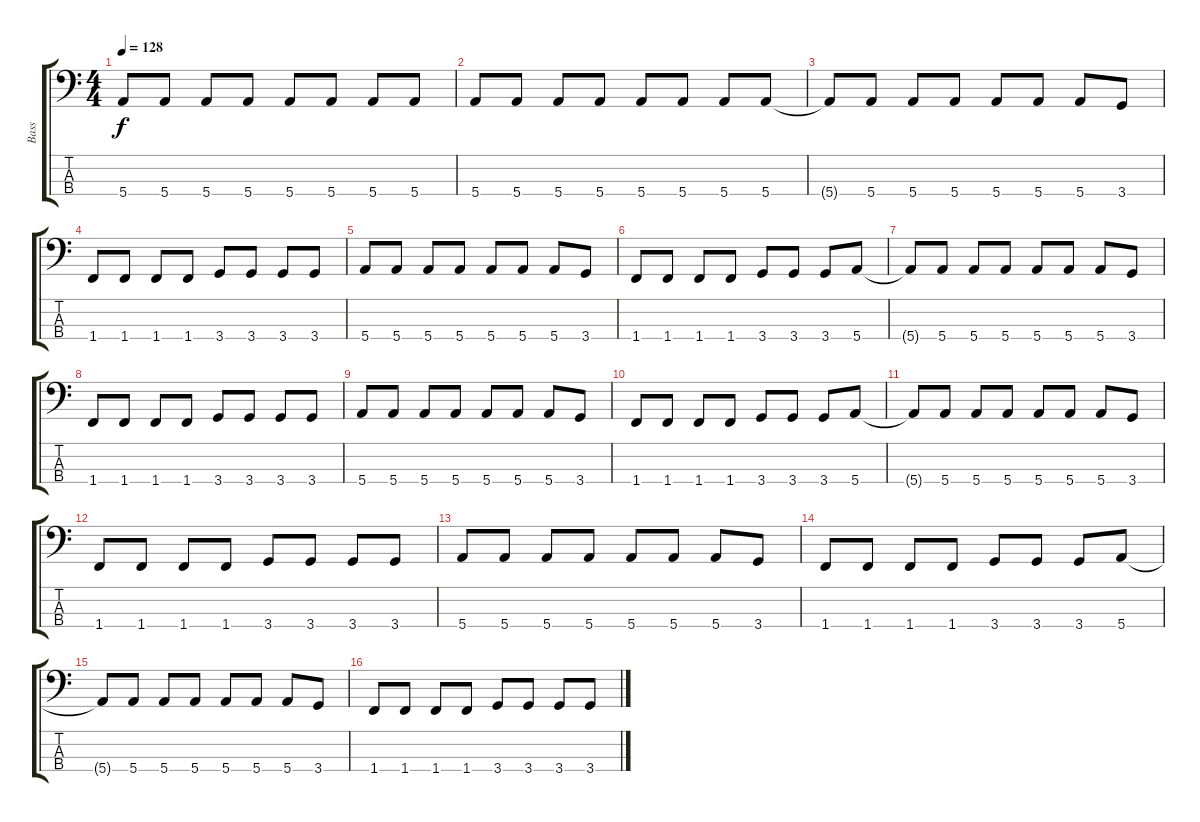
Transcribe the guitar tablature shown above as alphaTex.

\track ("Bass" "Bass") {instrument slapbass1}
\staff {score tabs}
\tuning (G2 D2 A1 E1) {hide}
\ts (4 4)
\tempo 128
\clef f4
\ks c
5.4{t}.8{dy f} 5.4.8 5.4.8 5.4.8 5.4.8 5.4.8 5.4.8 5.4.8 |
5.4.8 5.4.8 5.4.8 5.4.8 5.4.8 5.4.8 5.4.8 5.4.8 |
5.4{t}.8 5.4.8 5.4.8 5.4.8 5.4.8 5.4.8 5.4.8 3.4.8 |
1.4.8 1.4.8 1.4.8 1.4.8 3.4.8 3.4.8 3.4.8 3.4.8 |
5.4.8 5.4.8 5.4.8 5.4.8 5.4.8 5.4.8 5.4.8 3.4.8 |
1.4.8 1.4.8 1.4.8 1.4.8 3.4.8 3.4.8 3.4.8 5.4.8 |
5.4{t}.8 5.4.8 5.4.8 5.4.8 5.4.8 5.4.8 5.4.8 3.4.8 |
1.4.8 1.4.8 1.4.8 1.4.8 3.4.8 3.4.8 3.4.8 3.4.8 |
5.4.8 5.4.8 5.4.8 5.4.8 5.4.8 5.4.8 5.4.8 3.4.8 |
1.4.8 1.4.8 1.4.8 1.4.8 3.4.8 3.4.8 3.4.8 5.4.8 |
5.4{t}.8 5.4.8 5.4.8 5.4.8 5.4.8 5.4.8 5.4.8 3.4.8 |
1.4.8 1.4.8 1.4.8 1.4.8 3.4.8 3.4.8 3.4.8 3.4.8 |
5.4.8 5.4.8 5.4.8 5.4.8 5.4.8 5.4.8 5.4.8 3.4.8 |
1.4.8 1.4.8 1.4.8 1.4.8 3.4.8 3.4.8 3.4.8 5.4.8 |
5.4{t}.8 5.4.8 5.4.8 5.4.8 5.4.8 5.4.8 5.4.8 3.4.8 |
1.4.8 1.4.8 1.4.8 1.4.8 3.4.8 3.4.8 3.4.8 3.4.8
